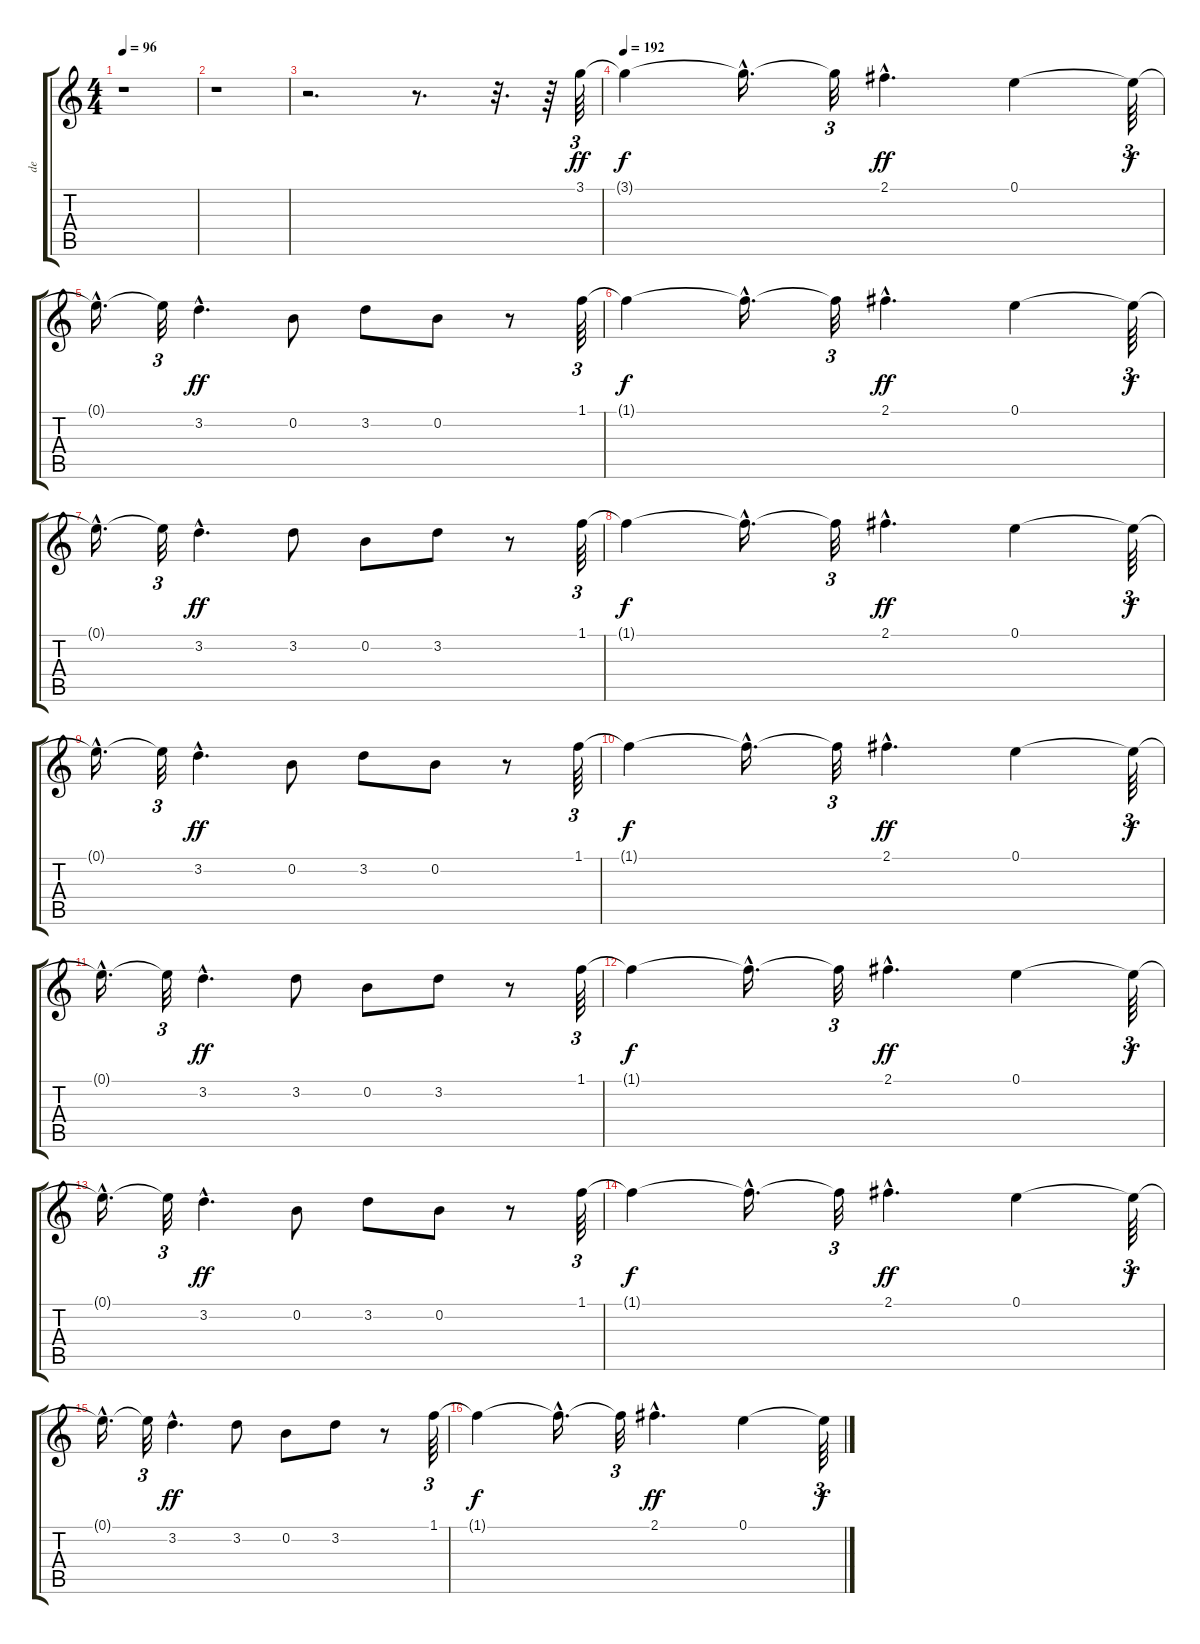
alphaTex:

\track ("de" "de") {instrument distortionguitar}
\staff {score tabs}
\tuning (E4 B3 G3 D3 A2 E2) {hide}
\ts (4 4)
\tempo 96
\clef g2
\ks c
r.1{dy f} |
r.1 |
r.2{d} r.8{d} r.32{d} r.64 3.1.64{tu (3 2) dy ff} |
\tempo 192
3.1{t}.4{dy f} 3.1{hac t}.16{d} 3.1{t}.32{tu (3 2)} 2.1{hac}.4{d dy ff} 0.1.4 0.1{t}.64{tu (3 2) dy f} |
0.1{hac t}.16{d} 0.1{t}.32{tu (3 2)} 3.2{hac}.4{d dy ff} 0.2.8 3.2.8 0.2.8 r.8 1.1.64{tu (3 2)} |
1.1{t}.4{dy f} 1.1{hac t}.16{d} 1.1{t}.32{tu (3 2)} 2.1{hac}.4{d dy ff} 0.1.4 0.1{t}.64{tu (3 2) dy f} |
0.1{hac t}.16{d} 0.1{t}.32{tu (3 2)} 3.2{hac}.4{d dy ff} 3.2.8 0.2.8 3.2.8 r.8 1.1.64{tu (3 2)} |
1.1{t}.4{dy f} 1.1{hac t}.16{d} 1.1{t}.32{tu (3 2)} 2.1{hac}.4{d dy ff} 0.1.4 0.1{t}.64{tu (3 2) dy f} |
0.1{hac t}.16{d} 0.1{t}.32{tu (3 2)} 3.2{hac}.4{d dy ff} 0.2.8 3.2.8 0.2.8 r.8 1.1.64{tu (3 2)} |
1.1{t}.4{dy f} 1.1{hac t}.16{d} 1.1{t}.32{tu (3 2)} 2.1{hac}.4{d dy ff} 0.1.4 0.1{t}.64{tu (3 2) dy f} |
0.1{hac t}.16{d} 0.1{t}.32{tu (3 2)} 3.2{hac}.4{d dy ff} 3.2.8 0.2.8 3.2.8 r.8 1.1.64{tu (3 2)} |
1.1{t}.4{dy f} 1.1{hac t}.16{d} 1.1{t}.32{tu (3 2)} 2.1{hac}.4{d dy ff} 0.1.4 0.1{t}.64{tu (3 2) dy f} |
0.1{hac t}.16{d} 0.1{t}.32{tu (3 2)} 3.2{hac}.4{d dy ff} 0.2.8 3.2.8 0.2.8 r.8 1.1.64{tu (3 2)} |
1.1{t}.4{dy f} 1.1{hac t}.16{d} 1.1{t}.32{tu (3 2)} 2.1{hac}.4{d dy ff} 0.1.4 0.1{t}.64{tu (3 2) dy f} |
0.1{hac t}.16{d} 0.1{t}.32{tu (3 2)} 3.2{hac}.4{d dy ff} 3.2.8 0.2.8 3.2.8 r.8 1.1.64{tu (3 2)} |
1.1{t}.4{dy f} 1.1{hac t}.16{d} 1.1{t}.32{tu (3 2)} 2.1{hac}.4{d dy ff} 0.1.4 0.1{t}.64{tu (3 2) dy f}
